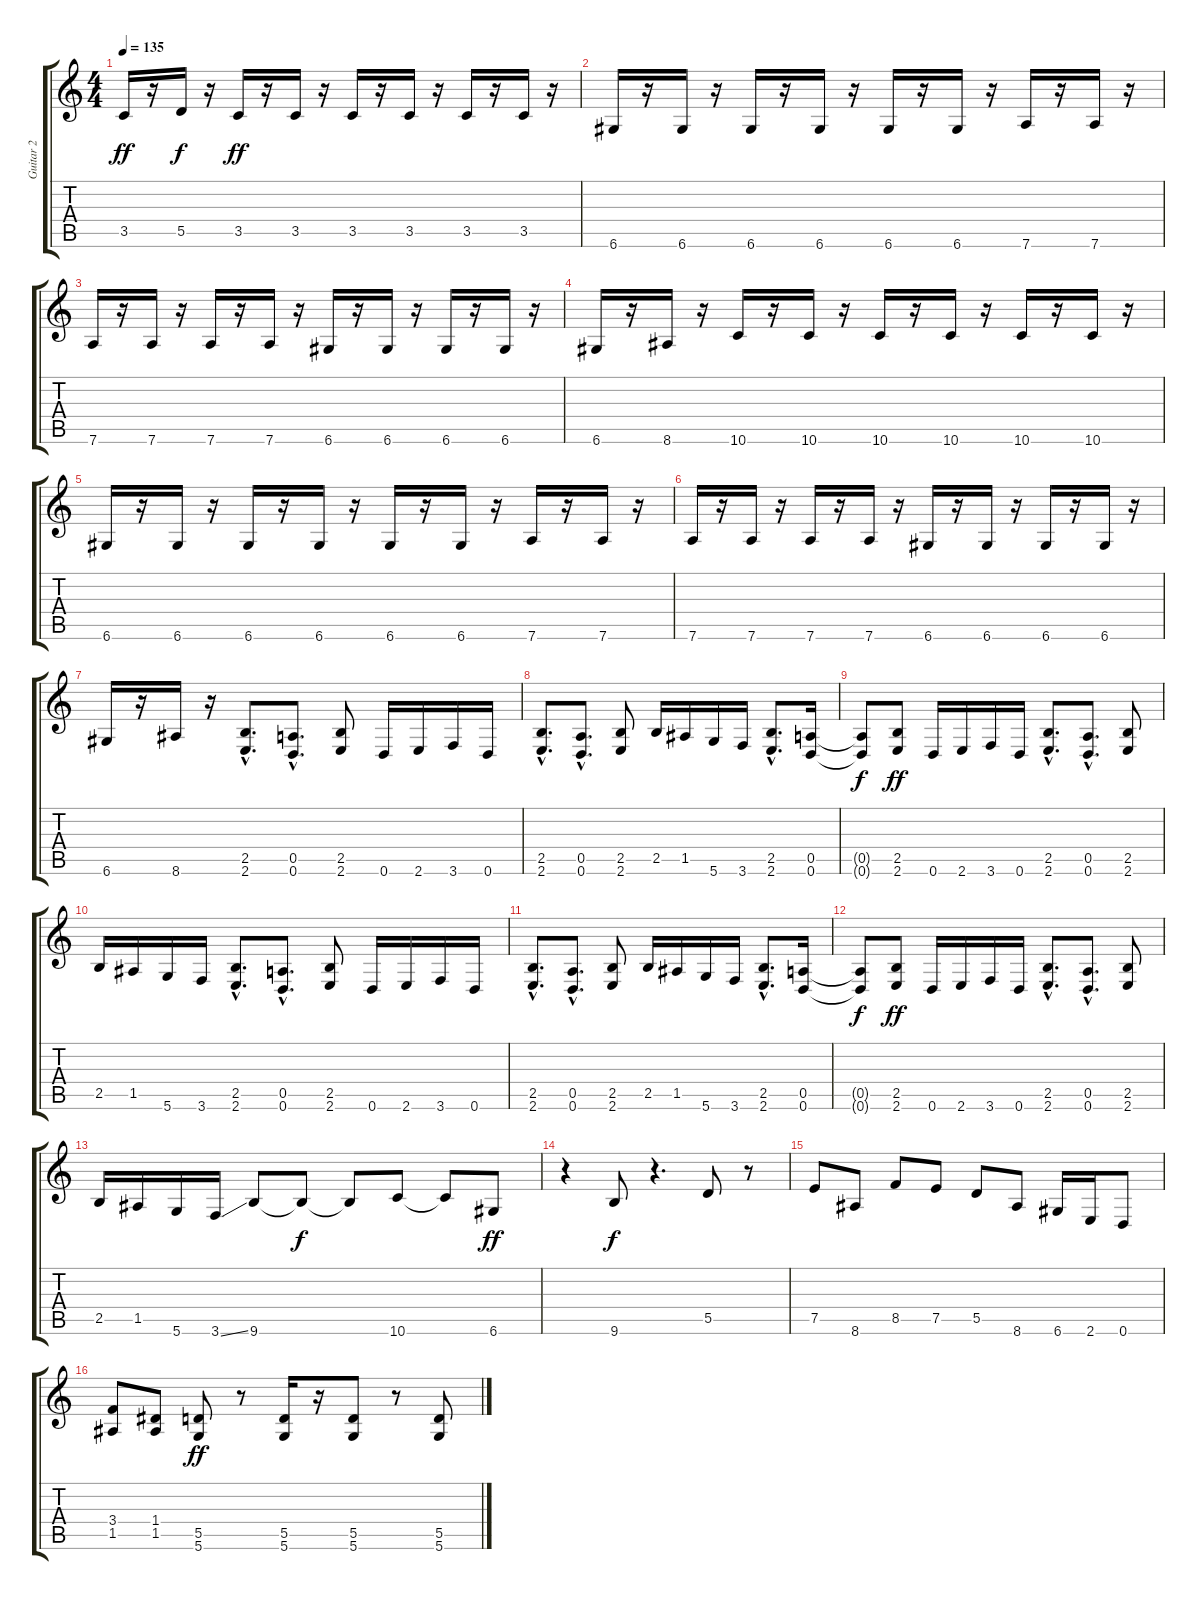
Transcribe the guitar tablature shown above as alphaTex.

\track ("Guitar 2" "Guitar 2") {instrument distortionguitar}
\staff {score tabs}
\tuning (E4 B3 G3 D3 A2 D2) {hide}
\ts (4 4)
\tempo 135
\clef g2
\ks c
3.5.16{dy ff} r.16 5.5.16{dy f} r.16 3.5.16{dy ff} r.16 3.5.16 r.16 3.5.16 r.16 3.5.16 r.16 3.5.16 r.16 3.5.16 r.16 |
6.6.16 r.16 6.6.16 r.16 6.6.16 r.16 6.6.16 r.16 6.6.16 r.16 6.6.16 r.16 7.6.16 r.16 7.6.16 r.16 |
7.6.16 r.16 7.6.16 r.16 7.6.16 r.16 7.6.16 r.16 6.6.16 r.16 6.6.16 r.16 6.6.16 r.16 6.6.16 r.16 |
6.6.16 r.16 8.6.16 r.16 10.6.16 r.16 10.6.16 r.16 10.6.16 r.16 10.6.16 r.16 10.6.16 r.16 10.6.16 r.16 |
6.6.16 r.16 6.6.16 r.16 6.6.16 r.16 6.6.16 r.16 6.6.16 r.16 6.6.16 r.16 7.6.16 r.16 7.6.16 r.16 |
7.6.16 r.16 7.6.16 r.16 7.6.16 r.16 7.6.16 r.16 6.6.16 r.16 6.6.16 r.16 6.6.16 r.16 6.6.16 r.16 |
6.6.16 r.16 8.6.16 r.16 (2.5{hac} 2.6{hac}).8{d} (0.5{hac} 0.6{hac}).8{d} (2.5 2.6).8 0.6.16 2.6.16 3.6.16 0.6.16 |
(2.5{hac} 2.6{hac}).8{d} (0.5{hac} 0.6{hac}).8{d} (2.5 2.6).8 2.5.16 1.5.16 5.6.16 3.6.16 (2.5{hac} 2.6{hac}).8{d} (0.5 0.6).16 |
(0.5{t} 0.6{t}).8{dy f} (2.5 2.6).8{dy ff} 0.6.16 2.6.16 3.6.16 0.6.16 (2.5{hac} 2.6{hac}).8{d} (0.5{hac} 0.6{hac}).8{d} (2.5 2.6).8 |
2.5.16 1.5.16 5.6.16 3.6.16 (2.5{hac} 2.6{hac}).8{d} (0.5{hac} 0.6{hac}).8{d} (2.5 2.6).8 0.6.16 2.6.16 3.6.16 0.6.16 |
(2.5{hac} 2.6{hac}).8{d} (0.5{hac} 0.6{hac}).8{d} (2.5 2.6).8 2.5.16 1.5.16 5.6.16 3.6.16 (2.5{hac} 2.6{hac}).8{d} (0.5 0.6).16 |
(0.5{t} 0.6{t}).8{dy f} (2.5 2.6).8{dy ff} 0.6.16 2.6.16 3.6.16 0.6.16 (2.5{hac} 2.6{hac}).8{d} (0.5{hac} 0.6{hac}).8{d} (2.5 2.6).8 |
2.5.16 1.5.16 5.6.16 3.6{ss}.16 9.6.8 9.6{t}.8{dy f} 9.6{t}.8 10.6.8 10.6{t}.8 6.6.8{dy ff} |
r.4 9.6.8{dy f} r.4{d} 5.5.8 r.8 |
7.5.8 8.6.8 8.5.8 7.5.8 5.5.8 8.6.8 6.6.16 2.6.16 0.6.8 |
(3.4 1.5).8 (1.4 1.5).8 (5.5 5.6).8{dy ff} r.8 (5.5 5.6).16 r.16 (5.5 5.6).8 r.8 (5.5 5.6).8
